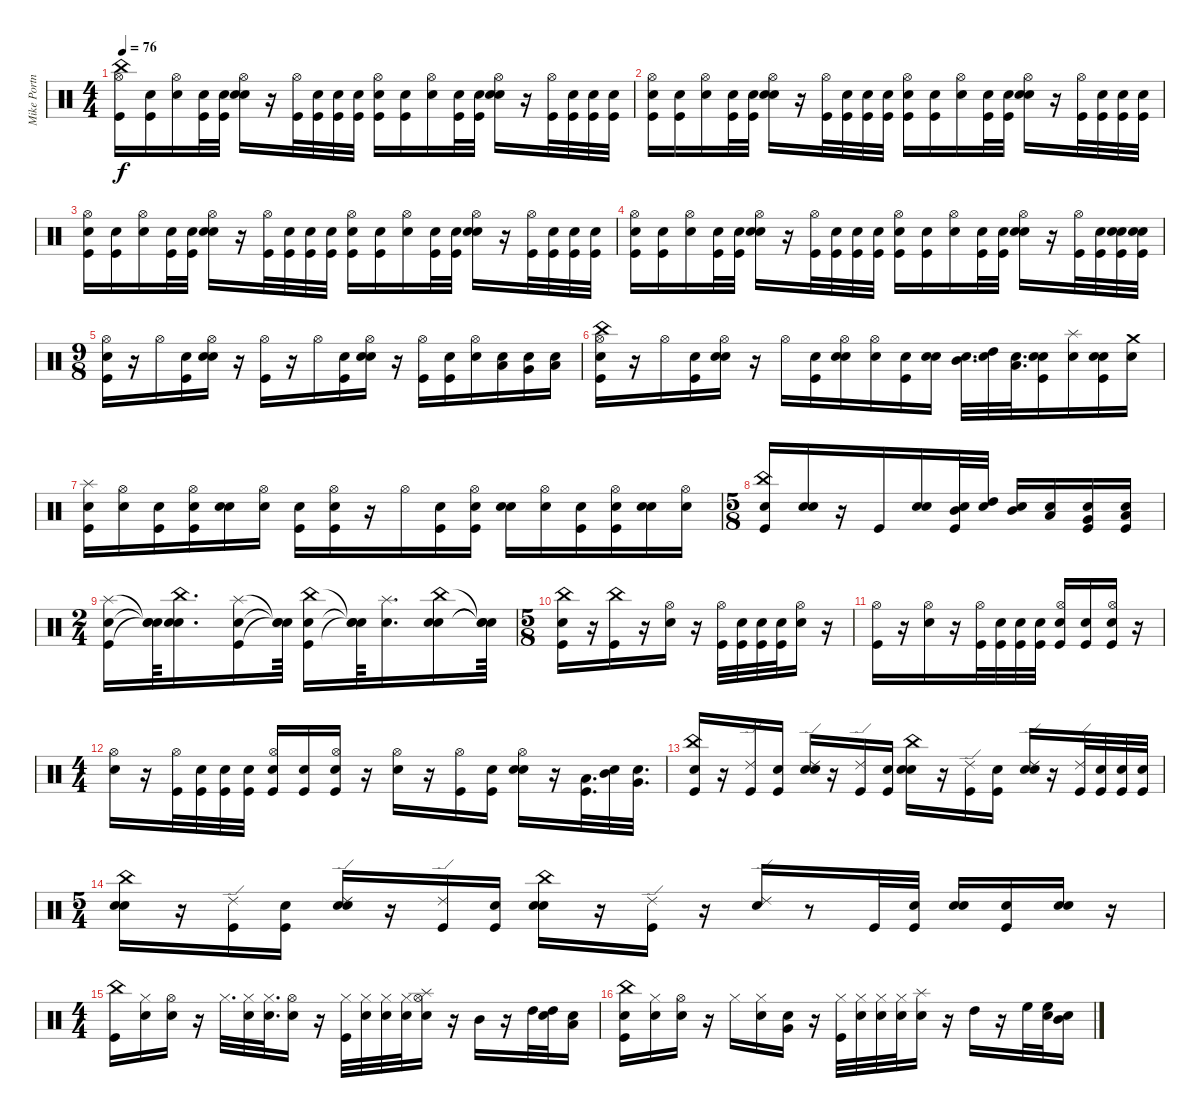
\track ("Mike Portnoy" "Mike Portn") {instrument percussion}
\staff {score}
\articulation defaults
\ts (4 4)
\tempo 76
\clef neutral
\ks c
("Kick (hit)" "Hi-Hat (open)" "China (hit)").16{dy f} ("Snare (hit)" "Kick (hit)").16 ("Snare (hit)" "Hi-Hat (open)").16 ("Snare (hit)" "Kick (hit)").32 ("Snare (hit)" "Kick (hit)").32 ("Snare (hit)" "Snare (hit) 2" "Hi-Hat (open)").16 r.16 ("Kick (hit)" "Hi-Hat (open)").32 ("Snare (hit)" "Kick (hit)").32 ("Snare (hit)" "Kick (hit)").32 ("Snare (hit)" "Kick (hit)").32 ("Snare (hit)" "Kick (hit)" "Hi-Hat (open)").16 ("Snare (hit)" "Kick (hit)").16 ("Snare (hit)" "Hi-Hat (open)").16 ("Snare (hit)" "Kick (hit)").32 ("Snare (hit)" "Kick (hit)").32 ("Snare (hit)" "Snare (hit) 2" "Hi-Hat (open)").16 r.16 ("Kick (hit)" "Hi-Hat (open)").32 ("Snare (hit)" "Kick (hit)").32 ("Snare (hit)" "Kick (hit)").32 ("Snare (hit)" "Kick (hit)").32 |
("Snare (hit)" "Kick (hit)" "Hi-Hat (open)").16 ("Snare (hit)" "Kick (hit)").16 ("Snare (hit)" "Hi-Hat (open)").16 ("Snare (hit)" "Kick (hit)").32 ("Snare (hit)" "Kick (hit)").32 ("Snare (hit)" "Snare (hit) 2" "Hi-Hat (open)").16 r.16 ("Kick (hit)" "Hi-Hat (open)").32 ("Snare (hit)" "Kick (hit)").32 ("Snare (hit)" "Kick (hit)").32 ("Snare (hit)" "Kick (hit)").32 ("Snare (hit)" "Kick (hit)" "Hi-Hat (open)").16 ("Snare (hit)" "Kick (hit)").16 ("Snare (hit)" "Hi-Hat (open)").16 ("Snare (hit)" "Kick (hit)").32 ("Snare (hit)" "Kick (hit)").32 ("Snare (hit)" "Snare (hit) 2" "Hi-Hat (open)").16 r.16 ("Kick (hit)" "Hi-Hat (open)").32 ("Snare (hit)" "Kick (hit)").32 ("Snare (hit)" "Kick (hit)").32 ("Snare (hit)" "Kick (hit)").32 |
("Snare (hit)" "Kick (hit)" "Hi-Hat (open)").16 ("Snare (hit)" "Kick (hit)").16 ("Snare (hit)" "Hi-Hat (open)").16 ("Snare (hit)" "Kick (hit)").32 ("Snare (hit)" "Kick (hit)").32 ("Snare (hit)" "Snare (hit) 2" "Hi-Hat (open)").16 r.16 ("Kick (hit)" "Hi-Hat (open)").32 ("Snare (hit)" "Kick (hit)").32 ("Snare (hit)" "Kick (hit)").32 ("Snare (hit)" "Kick (hit)").32 ("Snare (hit)" "Kick (hit)" "Hi-Hat (open)").16 ("Snare (hit)" "Kick (hit)").16 ("Snare (hit)" "Hi-Hat (open)").16 ("Snare (hit)" "Kick (hit)").32 ("Snare (hit)" "Kick (hit)").32 ("Snare (hit)" "Snare (hit) 2" "Hi-Hat (open)").16 r.16 ("Kick (hit)" "Hi-Hat (open)").32 ("Snare (hit)" "Kick (hit)").32 ("Snare (hit)" "Kick (hit)").32 ("Snare (hit)" "Kick (hit)").32 |
("Snare (hit)" "Kick (hit)" "Hi-Hat (open)").16 ("Snare (hit)" "Kick (hit)").16 ("Snare (hit)" "Hi-Hat (open)").16 ("Snare (hit)" "Kick (hit)").32 ("Snare (hit)" "Kick (hit)").32 ("Snare (hit)" "Snare (hit) 2" "Hi-Hat (open)").16 r.16 ("Kick (hit)" "Hi-Hat (open)").32 ("Snare (hit)" "Kick (hit)").32 ("Snare (hit)" "Kick (hit)").32 ("Snare (hit)" "Kick (hit)").32 ("Snare (hit)" "Kick (hit)" "Hi-Hat (open)").16 ("Snare (hit)" "Kick (hit)").16 ("Snare (hit)" "Hi-Hat (open)").16 ("Snare (hit)" "Kick (hit)").32 ("Snare (hit)" "Kick (hit)").32 ("Snare (hit)" "Snare (hit) 2" "Hi-Hat (open)").16 r.16 ("Kick (hit)" "Hi-Hat (open)").32 ("Snare (hit)" "Kick (hit)").32 ("Snare (hit)" "Kick (hit)" "Snare (hit) 2").32 ("Snare (hit)" "Kick (hit)" "Snare (hit) 2").32 |
\ts (9 8)
("Snare (hit)" "Kick (hit)" "Hi-Hat (open)").16 r.16 "Hi-Hat (open)".16 ("Snare (hit)" "Kick (hit)").16 ("Snare (hit)" "Snare (hit) 2" "Hi-Hat (open)").16 r.16 ("Kick (hit)" "Hi-Hat (open)").16 r.16 "Hi-Hat (open)".16 ("Snare (hit)" "Kick (hit)").16 ("Snare (hit)" "Snare (hit) 2" "Hi-Hat (open)").16 r.16 ("Kick (hit)" "Hi-Hat (open)").16 ("Snare (hit)" "Kick (hit)").16 ("Snare (hit)" "Hi-Hat (open)").16 ("Snare (hit)" "Low Tom (hit)").16 ("Snare (hit)" "Very Low Tom (hit)").16 ("Snare (hit)" "Low Floor Tom (hit)").16 |
("Snare (hit)" "Kick (hit)" "Hi-Hat (open)" "China (hit)").16 r.16 "Hi-Hat (open)".16 ("Snare (hit)" "Kick (hit)").16 ("Snare (hit)" "Snare (hit) 2" "Hi-Hat (open)").16 r.16 "Hi-Hat (open)".16 ("Snare (hit)" "Kick (hit)").16 ("Snare (hit)" "Snare (hit) 2" "Hi-Hat (open)").16 ("Snare (hit)" "Hi-Hat (open)").16 ("Snare (hit)" "Kick (hit)").16 ("Snare (hit)" "Snare (hit) 2").16 ("Snare (hit)" "Mid Tom (hit)").32{d} ("Snare (hit)" "High Tom (hit)").32 ("Snare (hit)" "Low Tom (hit)").32{d} ("Snare (hit)" "Kick (hit)" "Snare (hit) 2").16 ("Snare (hit)" "Splash (hit)").16 ("Snare (hit)" "Kick (hit)" "Snare (hit) 2").16 ("Snare (hit)" "Crash medium (hit)").16 |
("Snare (hit)" "Kick (hit)" "Splash (hit)").16 ("Snare (hit)" "Hi-Hat (open)").16 ("Snare (hit)" "Kick (hit)").16 ("Snare (hit)" "Kick (hit)" "Hi-Hat (open)").16 ("Snare (hit)" "Snare (hit) 2").16 ("Snare (hit)" "Hi-Hat (open)").16 ("Snare (hit)" "Kick (hit)").16 ("Snare (hit)" "Kick (hit)" "Hi-Hat (open)").16 r.16 "Hi-Hat (open)".16 ("Snare (hit)" "Kick (hit)").16 ("Snare (hit)" "Kick (hit)" "Hi-Hat (open)").16 ("Snare (hit)" "Snare (hit) 2").16 ("Snare (hit)" "Hi-Hat (open)").16 ("Snare (hit)" "Kick (hit)").16 ("Snare (hit)" "Kick (hit)" "Hi-Hat (open)").16 ("Snare (hit)" "Snare (hit) 2").16 ("Snare (hit)" "Hi-Hat (open)").16 |
\ts (5 8)
("Snare (hit)" "Kick (hit)" "China (hit)").16 ("Snare (hit)" "Snare (hit) 2").16 r.16 "Kick (hit)".16 ("Snare (hit)" "Snare (hit) 2").16 ("Snare (hit)" "Kick (hit)" "Mid Tom (hit)").32 ("Snare (hit)" "High Tom (hit)").32 ("Snare (hit)" "Mid Tom (hit)").16 ("Snare (hit)" "Low Tom (hit)").16 ("Snare (hit)" "Kick (hit)" "Very Low Tom (hit)").16 ("Snare (hit)" "Kick (hit)" "Low Floor Tom (hit)").16 |
\ts (2 4)
("Snare (hit)" "Kick (hit)" "Splash (hit)").16 ("Snare (hit)"{t} "Snare (hit)"{t} "Snare (hit)"{t}).64 ("Snare (hit)" "Snare (hit) 2" "China (hit)").16{d} ("Snare (hit)" "Kick (hit)" "Splash (hit)").16 ("Snare (hit)"{t} "Snare (hit)"{t} "Snare (hit)"{t}).64 ("Snare (hit)" "Kick (hit)" "China (hit)").16 ("Snare (hit)"{t} "Snare (hit)"{t} "Snare (hit)"{t}).64 ("Snare (hit)" "Splash (hit)").16{d} ("Snare (hit)" "Snare (hit) 2" "China (hit)").16 ("Snare (hit)"{t} "Snare (hit)"{t} "Snare (hit)"{t}).64 |
\ts (5 8)
("Snare (hit)" "Kick (hit)" "China (hit)").16 r.16 ("Kick (hit)" "China (hit)").16 r.16 ("Snare (hit) 2" "Hi-Hat (open)").16 r.16 ("Kick (hit)" "Hi-Hat (open)").32 ("Snare (hit)" "Kick (hit)").32 ("Snare (hit)" "Kick (hit)").32 ("Snare (hit)" "Kick (hit)").32 ("Snare (hit)" "Hi-Hat (open)").16 r.16 |
("Kick (hit)" "Hi-Hat (open)").16 r.16 ("Snare (hit) 2" "Hi-Hat (open)").16 r.16 ("Kick (hit)" "Hi-Hat (open)").32 ("Snare (hit)" "Kick (hit)").32 ("Snare (hit)" "Kick (hit)").32 ("Snare (hit)" "Kick (hit)").32 ("Snare (hit)" "Kick (hit)" "Hi-Hat (open)").16 ("Snare (hit)" "Kick (hit)").16 ("Snare (hit)" "Kick (hit)" "Hi-Hat (open)").16 r.16 |
\ts (4 4)
("Snare (hit) 2" "Hi-Hat (open)").16 r.16 ("Kick (hit)" "Hi-Hat (open)").32 ("Snare (hit)" "Kick (hit)").32 ("Snare (hit)" "Kick (hit)").32 ("Snare (hit)" "Kick (hit)").32 ("Snare (hit)" "Kick (hit)" "Hi-Hat (open)").16 ("Snare (hit)" "Kick (hit)").16 ("Snare (hit)" "Kick (hit)" "Hi-Hat (open)").16 r.16 ("Snare (hit) 2" "Hi-Hat (open)").16 r.16 ("Kick (hit)" "Hi-Hat (open)").16 ("Snare (hit)" "Kick (hit)").16 ("Snare (hit)" "Snare (hit) 2" "Hi-Hat (open)").16 r.16 ("Kick (hit)" "Low Tom (hit)").32{d} ("Snare (hit)" "Mid Tom (hit)").32 ("Snare (hit)" "Very Low Tom (hit)").32{d} |
("Snare (hit)" "Kick (hit)" "China (hit)").16 r.16 ("Kick (hit)" "Ride (edge) 2").16 ("Snare (hit)" "Kick (hit)").16 ("Snare (hit)" "Snare (hit) 2" "Ride (edge) 2").16 r.16 ("Kick (hit)" "Ride (edge) 2").16 ("Snare (hit)" "Kick (hit)").16 ("Snare (hit)" "Snare (hit) 2" "China (hit)").16 r.16 ("Kick (hit)" "Ride (edge) 2").16 ("Snare (hit)" "Kick (hit)").16 ("Snare (hit)" "Snare (hit) 2" "Ride (edge) 2").16 r.16 ("Kick (hit)" "Ride (edge) 2").32 ("Snare (hit)" "Kick (hit)").32 ("Snare (hit)" "Kick (hit)").32 ("Snare (hit)" "Kick (hit)").32 |
\ts (5 4)
("Snare (hit)" "Snare (hit) 2" "China (hit)").16 r.16 ("Kick (hit)" "Ride (edge) 2").16 ("Snare (hit)" "Kick (hit)").16 ("Snare (hit)" "Snare (hit) 2" "Ride (edge) 2").16 r.16 ("Kick (hit)" "Ride (edge) 2").16 ("Snare (hit)" "Kick (hit)").16 ("Snare (hit)" "Snare (hit) 2" "China (hit)").16 r.16 ("Kick (hit)" "Ride (edge) 2").16 r.16 ("Snare (hit) 2" "Ride (edge) 2").16 r.8 "Kick (hit)".32 ("Snare (hit)" "Kick (hit)").32 ("Snare (hit)" "Snare (hit) 2").16 ("Snare (hit)" "Kick (hit)").16 ("Snare (hit)" "Snare (hit) 2").16 r.16 |
\ts (4 4)
("Kick (hit)" "China (hit)").16 ("Snare (hit)" "Hi-Hat (closed)").16 ("Snare (hit)" "Hi-Hat (open)").16 r.16 "Hi-Hat (closed)".32{d} ("Snare (hit)" "Hi-Hat (closed)").32 ("Snare (hit)" "Hi-Hat (closed)").32{d} ("Snare (hit)" "Hi-Hat (open)").16 r.16 ("Kick (hit)" "Hi-Hat (closed)").32 ("Snare (hit)" "Hi-Hat (closed)").32 ("Snare (hit)" "Hi-Hat (closed)").32 ("Snare (hit)" "Hi-Hat (closed)").32 ("Snare (hit)" "Hi-Hat (open)" "Splash (hit)").16 r.16 "Mid Tom (hit)".16 r.16 "High Tom (hit)".32 ("Snare (hit)" "High Tom (hit)").32 ("Snare (hit)" "Low Tom (hit)").16 |
("Snare (hit)" "Kick (hit)" "China (hit)").16 ("Snare (hit)" "Hi-Hat (closed)").16 ("Snare (hit)" "Hi-Hat (open)").16 r.16 "Hi-Hat (closed)".16 ("Snare (hit)" "Hi-Hat (closed)").16 ("Snare (hit)" "Very Low Tom (hit)").16 r.16 ("Kick (hit)" "Hi-Hat (closed)").32 ("Snare (hit)" "Hi-Hat (closed)").32 ("Snare (hit)" "Hi-Hat (closed)").32 ("Snare (hit)" "Hi-Hat (closed)").32 ("Snare (hit)" "Splash (hit)").16 r.16 "High Tom (hit)".16 r.16 "High Floor Tom (hit)".32 ("Snare (hit)" "High Floor Tom (hit)").32 ("Snare (hit)" "Mid Tom (hit)").16
